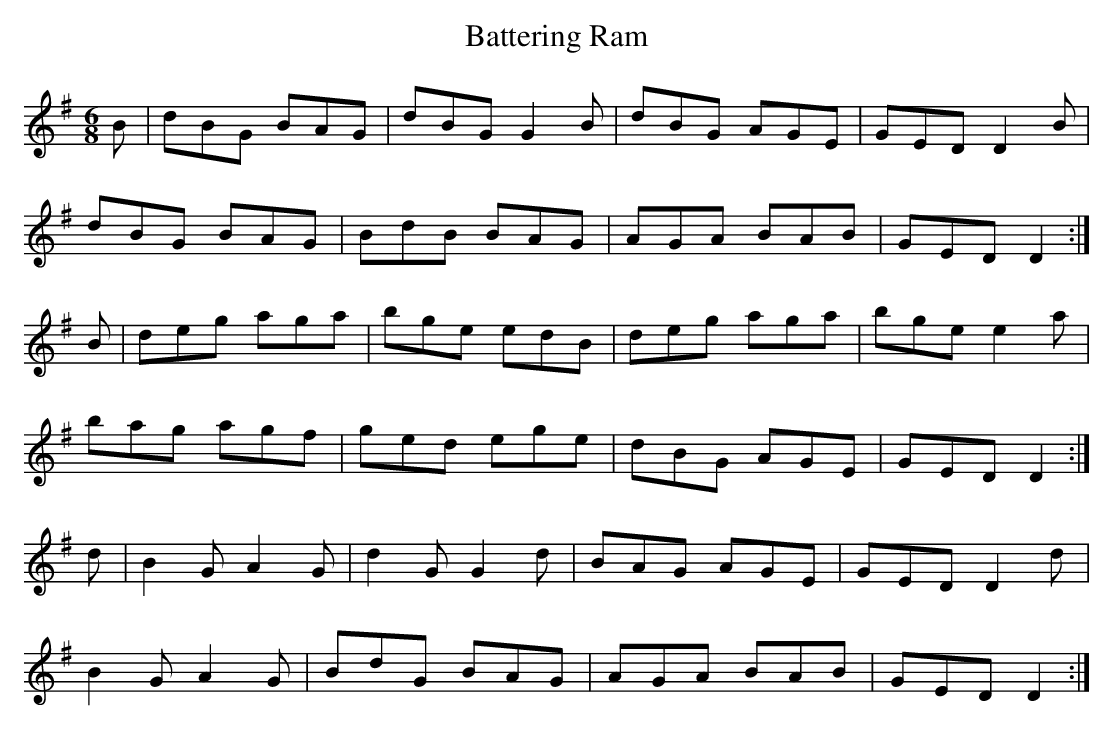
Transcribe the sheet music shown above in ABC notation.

X:1
T:Battering Ram
M:6/8
L:1/8
K:G Major
B|dBG BAG|dBG G2B|dBG AGE|GED D2B|!
dBG BAG|BdB BAG|AGA BAB|GED D2:|!
B|deg aga|bge edB|deg aga|bge e2a|!
bag agf|ged ege|dBG AGE|GED D2:|!
d|B2G A2G|d2G G2d|BAG AGE|GED D2d|!
B2G A2G|BdG BAG|AGA BAB|GED D2:|!
